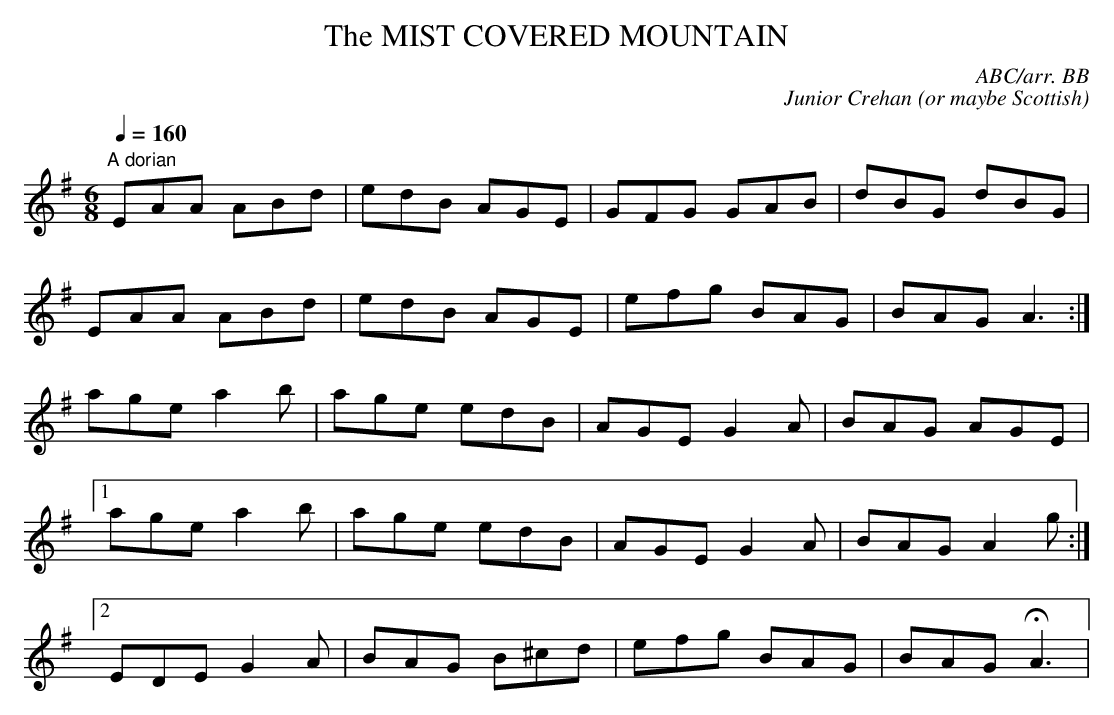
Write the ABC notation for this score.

X:1
T:The MIST COVERED MOUNTAIN
C:ABC/arr. BB
C:Junior Crehan (or maybe Scottish)
Q:1/4=160
M:6/8
L:1/8
K:G % source key Gm
"A dorian"
EAA ABd|edB AGE|GFG GAB|dBG dBG|
EAA ABd|edB AGE|efg BAG|BAG A3 :|
age a2b|age edB|AGE G2A|BAG AGE|
[1 age a2b|age edB|AGE G2A|BAG A2g :|
[2 EDE G2A|BAG B^cd|efg BAG|BAG HA3 |
